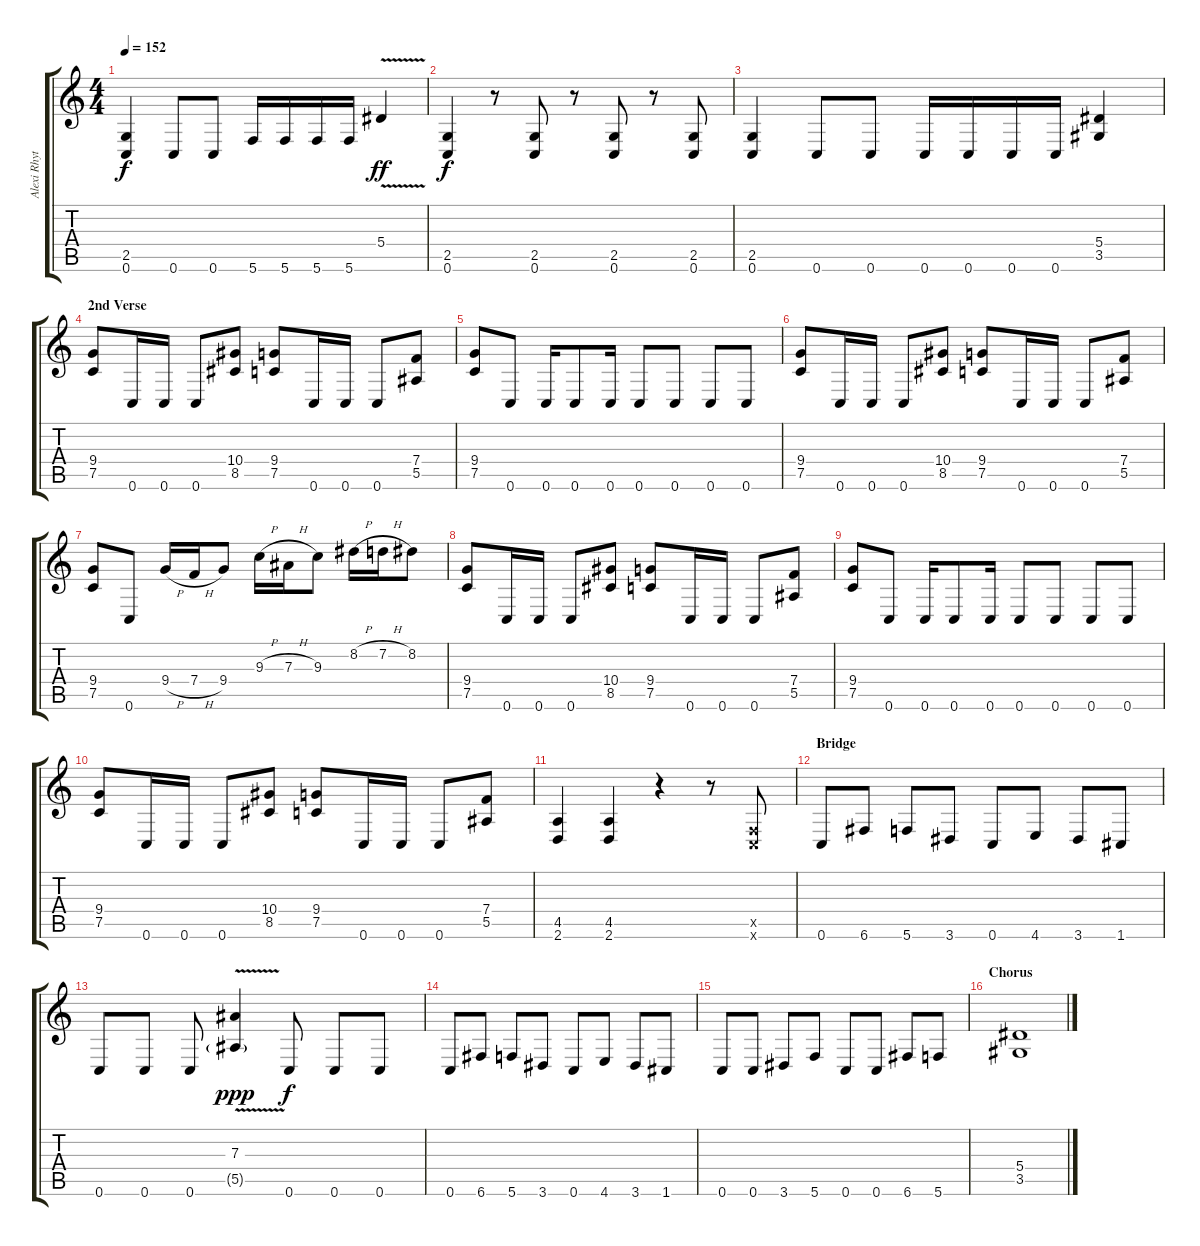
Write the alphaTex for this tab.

\track ("Alexi Rhythm" "Alexi Rhyt") {instrument overdrivenguitar}
\staff {score tabs}
\tuning (C4 G3 Eb3 Bb2 F2 C2) {hide}
\ts (4 4)
\tempo 152
\clef g2
\ks c
(2.5 0.6).4{dy f} 0.6.8 0.6.8 5.6.16 5.6.16 5.6.16 5.6.16 5.4{v}.4{dy ff instrument guitarharmonics} |
(2.5 0.6).4{dy f instrument overdrivenguitar} r.8 (2.5 0.6).8 r.8 (2.5 0.6).8 r.8 (2.5 0.6).8 |
(2.5 0.6).4 0.6.8 0.6.8 0.6.16 0.6.16 0.6.16 0.6.16 (5.4 3.5).4 |
\section ("" "2nd Verse")
(9.4 7.5).8 0.6.16 0.6.16 0.6.8 (10.4 8.5).8 (9.4 7.5).8 0.6.16 0.6.16 0.6.8 (7.4 5.5).8 |
(9.4 7.5).8 0.6.8 0.6.16 0.6.8 0.6.16 0.6.8 0.6.8 0.6.8 0.6.8 |
(9.4 7.5).8 0.6.16 0.6.16 0.6.8 (10.4 8.5).8 (9.4 7.5).8 0.6.16 0.6.16 0.6.8 (7.4 5.5).8 |
(9.4 7.5).8 0.6.8 9.4{h}.16 7.4{h}.16 9.4.8 9.3{h}.16 7.3{h}.16 9.3.8 8.2{h}.16 7.2{h}.16 8.2.8 |
(9.4 7.5).8 0.6.16 0.6.16 0.6.8 (10.4 8.5).8 (9.4 7.5).8 0.6.16 0.6.16 0.6.8 (7.4 5.5).8 |
(9.4 7.5).8 0.6.8 0.6.16 0.6.8 0.6.16 0.6.8 0.6.8 0.6.8 0.6.8 |
(9.4 7.5).8 0.6.16 0.6.16 0.6.8 (10.4 8.5).8 (9.4 7.5).8 0.6.16 0.6.16 0.6.8 (7.4 5.5).8 |
(4.5 2.6).4 (4.5 2.6).4 r.4 r.8 (0.5{x} 0.6{x}).8 |
\section ("" "Bridge")
0.6.8 6.6.8 5.6.8 3.6.8 0.6.8 4.6.8 3.6.8 1.6.8 |
0.6.8 0.6.8 0.6.8 (7.3{v} 5.5{v g}).4{dy ppp instrument guitarharmonics} 0.6.8{dy f instrument overdrivenguitar} 0.6.8 0.6.8 |
0.6.8 6.6.8 5.6.8 3.6.8 0.6.8 4.6.8 3.6.8 1.6.8 |
0.6.8 0.6.8 3.6.8 5.6.8 0.6.8 0.6.8 6.6.8 5.6.8 |
\section ("" "Chorus")
(5.4 3.5).1
